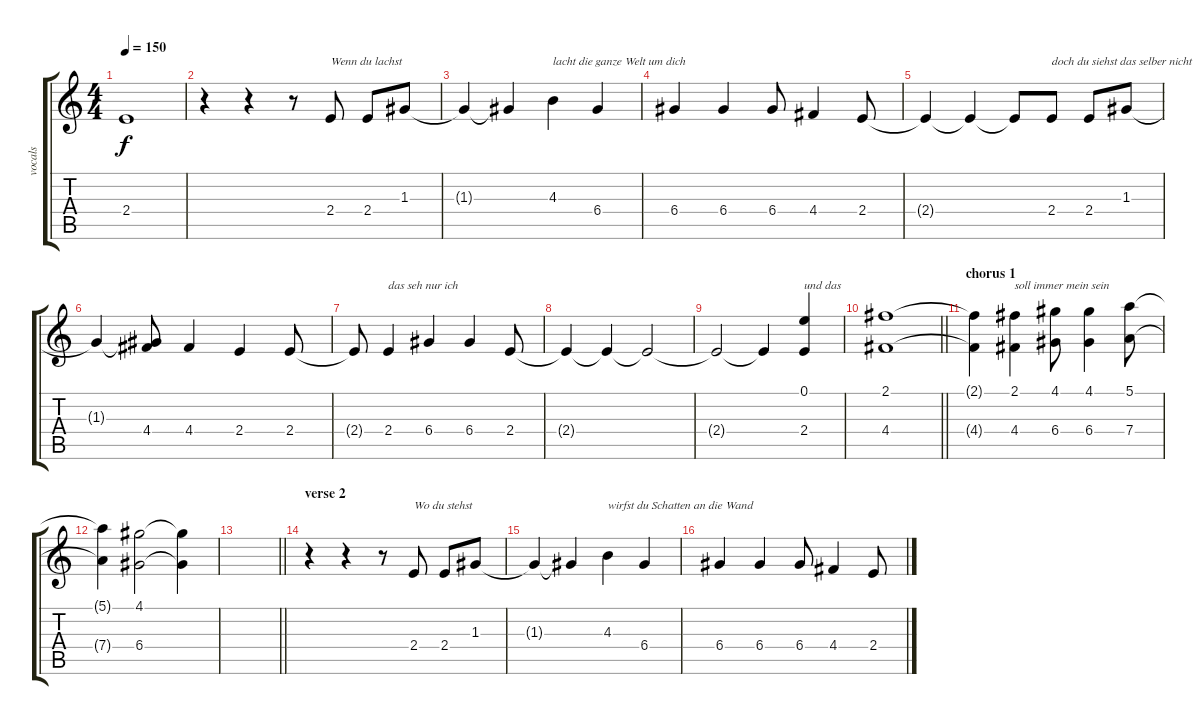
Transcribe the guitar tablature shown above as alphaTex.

\track ("vocals" "vocals") {instrument electricguitarjazz}
\staff {score tabs}
\tuning (E4 B3 G3 D3 A2 E2) {hide}
\ts (4 4)
\tempo 150
\clef g2
\ks c
2.4{t}.1{dy f} |
r.4 r.4 r.8 2.4.8{txt "Wenn du lachst "} 2.4.8 1.3.8 |
1.3{t}.4 1.3{t}.4 4.3.4{txt "lacht die ganze Welt um dich"} 6.4.4 |
6.4.4 6.4.4 6.4.8 4.4.4 2.4.8 |
2.4{t}.4 2.4{t}.4 2.4{t}.8 2.4.8{txt "doch du siehst das selber nicht"} 2.4.8 1.3.8 |
1.3{t}.4 (1.3{t} 4.4).8 4.4.4 2.4.4 2.4.8 |
2.4{t}.8 2.4.4{txt "das seh nur ich"} 6.4.4 6.4.4 2.4.8 |
2.4{t}.4 2.4{t}.4 2.4{t}.2 |
2.4{t}.2 2.4{t}.4 (0.1 2.4).4{txt "und das"} |
\barLineRight lightlight
(2.1 4.4).1 |
\section ("" "chorus 1")
(2.1{t} 4.4{t}).4 (2.1 4.4).4{txt "soll immer mein sein"} (4.1 6.4).8 (4.1 6.4).4 (5.1 7.4).8 |
(5.1{t} 7.4{t}).4 (4.1 6.4).2 (4.1{t} 6.4{t}).4 |
\barLineRight lightlight
|
\section ("" "verse 2")
r.4 r.4 r.8 2.4.8{txt "Wo du stehst"} 2.4.8 1.3.8 |
1.3{t}.4 1.3{t}.4 4.3.4{txt "wirfst du Schatten an die Wand"} 6.4.4 |
6.4.4 6.4.4 6.4.8 4.4.4 2.4.8
